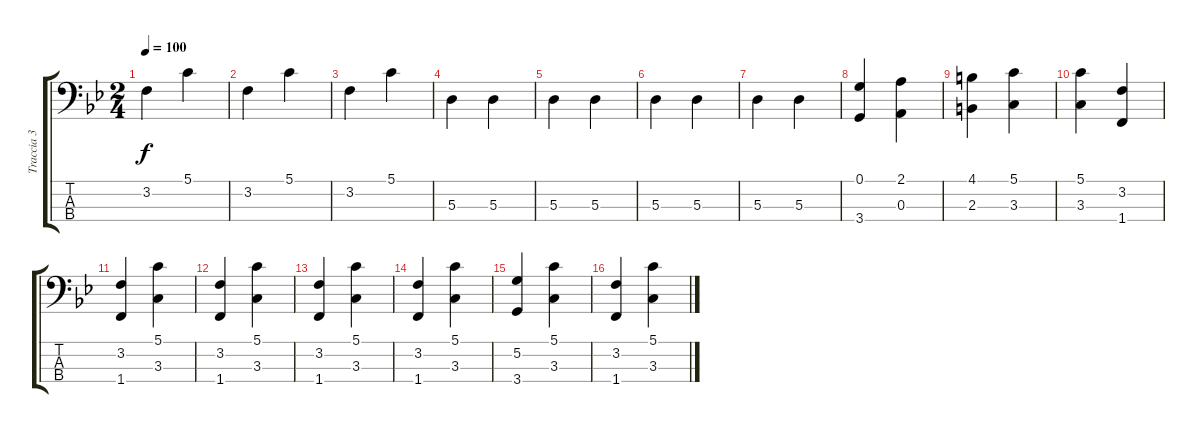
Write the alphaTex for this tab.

\track ("Traccia 3" "Traccia 3") {instrument electricbassfinger}
\staff {score tabs}
\tuning (G2 D2 A1 E1) {hide}
\ts (2 4)
\tempo 100
\clef f4
\ks bb
3.2.4{dy f} 5.1.4 |
3.2.4 5.1.4 |
3.2.4 5.1.4 |
5.3.4 5.3.4 |
5.3.4 5.3.4 |
5.3.4 5.3.4 |
5.3.4 5.3.4 |
(0.1 3.4).4 (2.1 0.3).4 |
(4.1 2.3).4 (5.1 3.3).4 |
(5.1 3.3).4 (3.2 1.4).4 |
(3.2 1.4).4 (5.1 3.3).4 |
(3.2 1.4).4 (5.1 3.3).4 |
(3.2 1.4).4 (5.1 3.3).4 |
(3.2 1.4).4 (5.1 3.3).4 |
(5.2 3.4).4 (5.1 3.3).4 |
(3.2 1.4).4 (5.1 3.3).4
